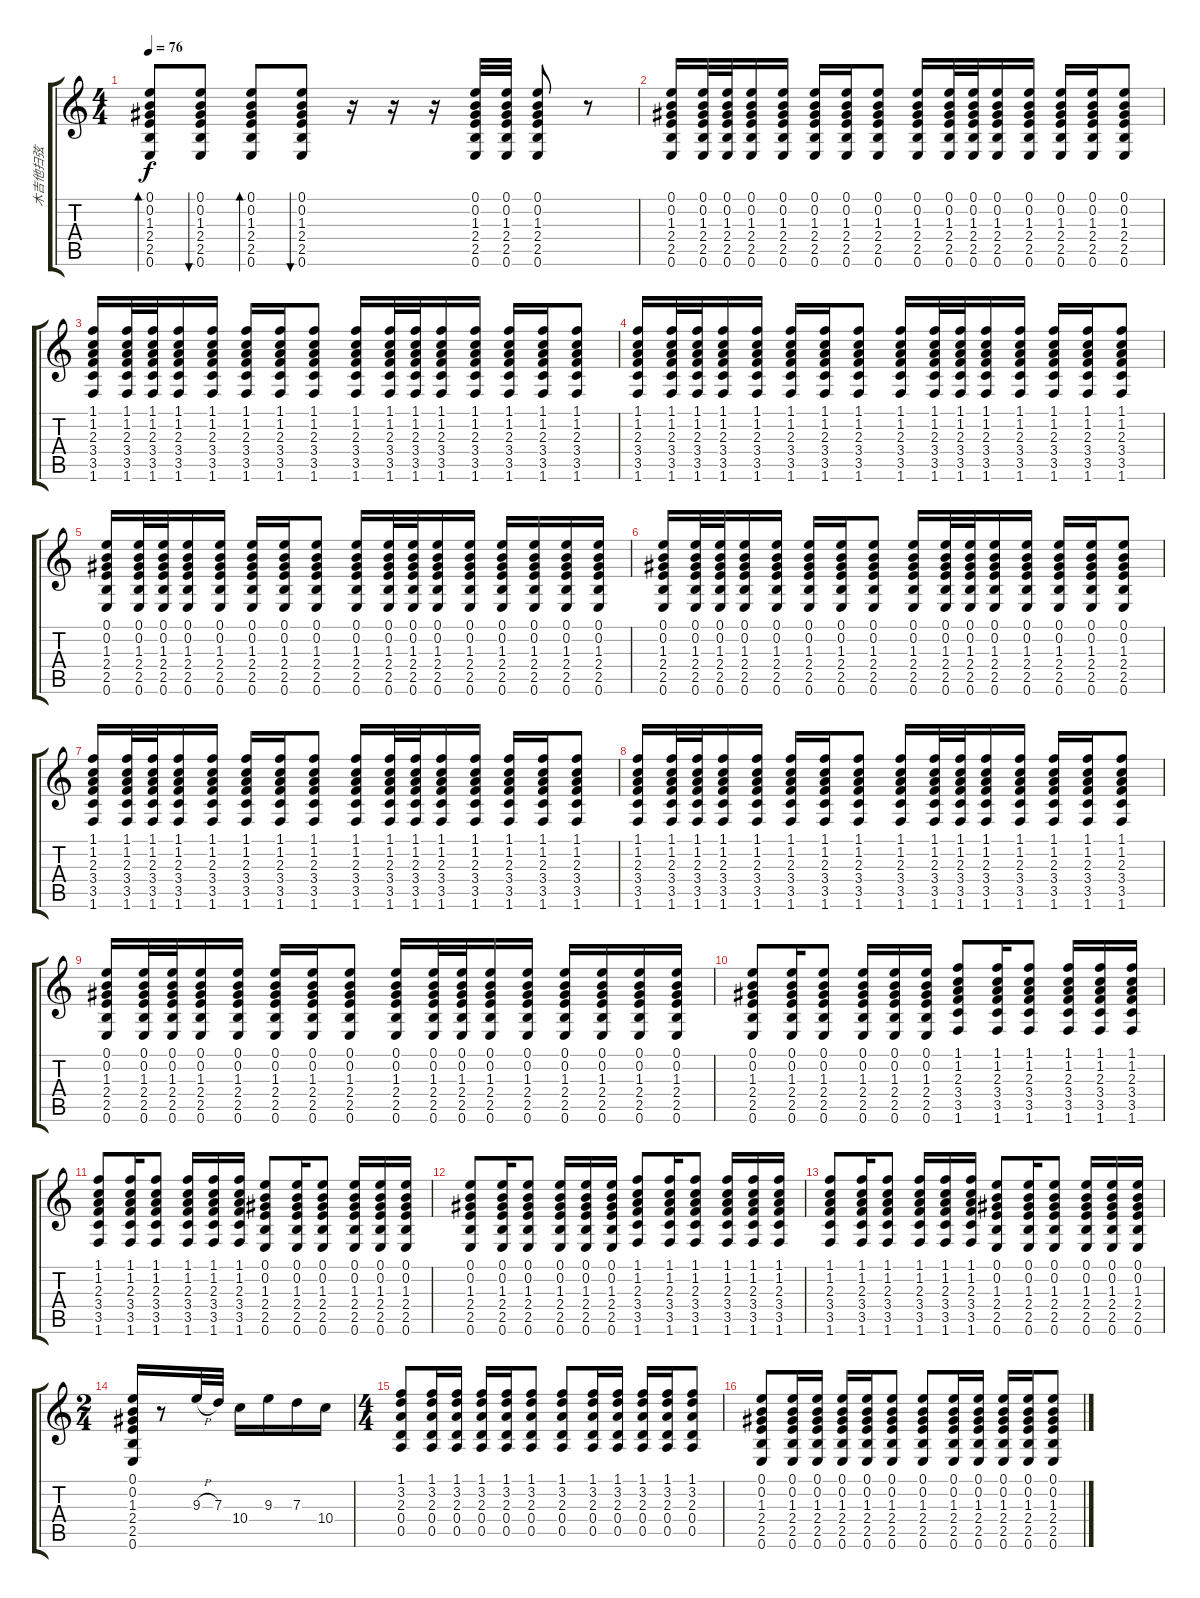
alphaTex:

\track ("木吉他扫弦" "木吉他扫弦") {instrument acousticguitarsteel}
\staff {score tabs}
\tuning (E4 B3 G3 D3 A2 E2) {hide}
\ts (4 4)
\tempo 76
\clef g2
\ks c
(0.1 0.2 1.3 2.4 2.5 0.6).8{bd 480 dy f} (0.1 0.2 1.3 2.4 2.5 0.6).8{bu 480} (0.1 0.2 1.3 2.4 2.5 0.6).8{bd 480} (0.1 0.2 1.3 2.4 2.5 0.6).8{bu 480} r.16 r.16 r.16 (0.1 0.2 1.3 2.4 2.5 0.6).32 (0.1 0.2 1.3 2.4 2.5 0.6).32 (0.1 0.2 1.3 2.4 2.5 0.6).8 r.8 |
(0.1 0.2 1.3 2.4 2.5 0.6).16 (0.1 0.2 1.3 2.4 2.5 0.6).32 (0.1 0.2 1.3 2.4 2.5 0.6).32 (0.1 0.2 1.3 2.4 2.5 0.6).16 (0.1 0.2 1.3 2.4 2.5 0.6).16 (0.1 0.2 1.3 2.4 2.5 0.6).16 (0.1 0.2 1.3 2.4 2.5 0.6).16 (0.1 0.2 1.3 2.4 2.5 0.6).8 (0.1 0.2 1.3 2.4 2.5 0.6).16 (0.1 0.2 1.3 2.4 2.5 0.6).32 (0.1 0.2 1.3 2.4 2.5 0.6).32 (0.1 0.2 1.3 2.4 2.5 0.6).16 (0.1 0.2 1.3 2.4 2.5 0.6).16 (0.1 0.2 1.3 2.4 2.5 0.6).16 (0.1 0.2 1.3 2.4 2.5 0.6).16 (0.1 0.2 1.3 2.4 2.5 0.6).8 |
(1.1 1.2 2.3 3.4 3.5 1.6).16 (1.1 1.2 2.3 3.4 3.5 1.6).32 (1.1 1.2 2.3 3.4 3.5 1.6).32 (1.1 1.2 2.3 3.4 3.5 1.6).16 (1.1 1.2 2.3 3.4 3.5 1.6).16 (1.1 1.2 2.3 3.4 3.5 1.6).16 (1.1 1.2 2.3 3.4 3.5 1.6).16 (1.1 1.2 2.3 3.4 3.5 1.6).8 (1.1 1.2 2.3 3.4 3.5 1.6).16 (1.1 1.2 2.3 3.4 3.5 1.6).32 (1.1 1.2 2.3 3.4 3.5 1.6).32 (1.1 1.2 2.3 3.4 3.5 1.6).16 (1.1 1.2 2.3 3.4 3.5 1.6).16 (1.1 1.2 2.3 3.4 3.5 1.6).16 (1.1 1.2 2.3 3.4 3.5 1.6).16 (1.1 1.2 2.3 3.4 3.5 1.6).8 |
(1.1 1.2 2.3 3.4 3.5 1.6).16 (1.1 1.2 2.3 3.4 3.5 1.6).32 (1.1 1.2 2.3 3.4 3.5 1.6).32 (1.1 1.2 2.3 3.4 3.5 1.6).16 (1.1 1.2 2.3 3.4 3.5 1.6).16 (1.1 1.2 2.3 3.4 3.5 1.6).16 (1.1 1.2 2.3 3.4 3.5 1.6).16 (1.1 1.2 2.3 3.4 3.5 1.6).8 (1.1 1.2 2.3 3.4 3.5 1.6).16 (1.1 1.2 2.3 3.4 3.5 1.6).32 (1.1 1.2 2.3 3.4 3.5 1.6).32 (1.1 1.2 2.3 3.4 3.5 1.6).16 (1.1 1.2 2.3 3.4 3.5 1.6).16 (1.1 1.2 2.3 3.4 3.5 1.6).16 (1.1 1.2 2.3 3.4 3.5 1.6).16 (1.1 1.2 2.3 3.4 3.5 1.6).8 |
(0.1 0.2 1.3 2.4 2.5 0.6).16 (0.1 0.2 1.3 2.4 2.5 0.6).32 (0.1 0.2 1.3 2.4 2.5 0.6).32 (0.1 0.2 1.3 2.4 2.5 0.6).16 (0.1 0.2 1.3 2.4 2.5 0.6).16 (0.1 0.2 1.3 2.4 2.5 0.6).16 (0.1 0.2 1.3 2.4 2.5 0.6).16 (0.1 0.2 1.3 2.4 2.5 0.6).8 (0.1 0.2 1.3 2.4 2.5 0.6).16 (0.1 0.2 1.3 2.4 2.5 0.6).32 (0.1 0.2 1.3 2.4 2.5 0.6).32 (0.1 0.2 1.3 2.4 2.5 0.6).16 (0.1 0.2 1.3 2.4 2.5 0.6).16 (0.1 0.2 1.3 2.4 2.5 0.6).16 (0.1 0.2 1.3 2.4 2.5 0.6).16 (0.1 0.2 1.3 2.4 2.5 0.6).16 (0.1 0.2 1.3 2.4 2.5 0.6).16 |
(0.1 0.2 1.3 2.4 2.5 0.6).16 (0.1 0.2 1.3 2.4 2.5 0.6).32 (0.1 0.2 1.3 2.4 2.5 0.6).32 (0.1 0.2 1.3 2.4 2.5 0.6).16 (0.1 0.2 1.3 2.4 2.5 0.6).16 (0.1 0.2 1.3 2.4 2.5 0.6).16 (0.1 0.2 1.3 2.4 2.5 0.6).16 (0.1 0.2 1.3 2.4 2.5 0.6).8 (0.1 0.2 1.3 2.4 2.5 0.6).16 (0.1 0.2 1.3 2.4 2.5 0.6).32 (0.1 0.2 1.3 2.4 2.5 0.6).32 (0.1 0.2 1.3 2.4 2.5 0.6).16 (0.1 0.2 1.3 2.4 2.5 0.6).16 (0.1 0.2 1.3 2.4 2.5 0.6).16 (0.1 0.2 1.3 2.4 2.5 0.6).16 (0.1 0.2 1.3 2.4 2.5 0.6).8 |
(1.1 1.2 2.3 3.4 3.5 1.6).16 (1.1 1.2 2.3 3.4 3.5 1.6).32 (1.1 1.2 2.3 3.4 3.5 1.6).32 (1.1 1.2 2.3 3.4 3.5 1.6).16 (1.1 1.2 2.3 3.4 3.5 1.6).16 (1.1 1.2 2.3 3.4 3.5 1.6).16 (1.1 1.2 2.3 3.4 3.5 1.6).16 (1.1 1.2 2.3 3.4 3.5 1.6).8 (1.1 1.2 2.3 3.4 3.5 1.6).16 (1.1 1.2 2.3 3.4 3.5 1.6).32 (1.1 1.2 2.3 3.4 3.5 1.6).32 (1.1 1.2 2.3 3.4 3.5 1.6).16 (1.1 1.2 2.3 3.4 3.5 1.6).16 (1.1 1.2 2.3 3.4 3.5 1.6).16 (1.1 1.2 2.3 3.4 3.5 1.6).16 (1.1 1.2 2.3 3.4 3.5 1.6).8 |
(1.1 1.2 2.3 3.4 3.5 1.6).16 (1.1 1.2 2.3 3.4 3.5 1.6).32 (1.1 1.2 2.3 3.4 3.5 1.6).32 (1.1 1.2 2.3 3.4 3.5 1.6).16 (1.1 1.2 2.3 3.4 3.5 1.6).16 (1.1 1.2 2.3 3.4 3.5 1.6).16 (1.1 1.2 2.3 3.4 3.5 1.6).16 (1.1 1.2 2.3 3.4 3.5 1.6).8 (1.1 1.2 2.3 3.4 3.5 1.6).16 (1.1 1.2 2.3 3.4 3.5 1.6).32 (1.1 1.2 2.3 3.4 3.5 1.6).32 (1.1 1.2 2.3 3.4 3.5 1.6).16 (1.1 1.2 2.3 3.4 3.5 1.6).16 (1.1 1.2 2.3 3.4 3.5 1.6).16 (1.1 1.2 2.3 3.4 3.5 1.6).16 (1.1 1.2 2.3 3.4 3.5 1.6).8 |
(0.1 0.2 1.3 2.4 2.5 0.6).16 (0.1 0.2 1.3 2.4 2.5 0.6).32 (0.1 0.2 1.3 2.4 2.5 0.6).32 (0.1 0.2 1.3 2.4 2.5 0.6).16 (0.1 0.2 1.3 2.4 2.5 0.6).16 (0.1 0.2 1.3 2.4 2.5 0.6).16 (0.1 0.2 1.3 2.4 2.5 0.6).16 (0.1 0.2 1.3 2.4 2.5 0.6).8 (0.1 0.2 1.3 2.4 2.5 0.6).16 (0.1 0.2 1.3 2.4 2.5 0.6).32 (0.1 0.2 1.3 2.4 2.5 0.6).32 (0.1 0.2 1.3 2.4 2.5 0.6).16 (0.1 0.2 1.3 2.4 2.5 0.6).16 (0.1 0.2 1.3 2.4 2.5 0.6).16 (0.1 0.2 1.3 2.4 2.5 0.6).16 (0.1 0.2 1.3 2.4 2.5 0.6).16 (0.1 0.2 1.3 2.4 2.5 0.6).16 |
(0.1 0.2 1.3 2.4 2.5 0.6).8 (0.1 0.2 1.3 2.4 2.5 0.6).16 (0.1 0.2 1.3 2.4 2.5 0.6).8 (0.1 0.2 1.3 2.4 2.5 0.6).16 (0.1 0.2 1.3 2.4 2.5 0.6).16 (0.1 0.2 1.3 2.4 2.5 0.6).16 (1.1 1.2 2.3 3.4 3.5 1.6).8 (1.1 1.2 2.3 3.4 3.5 1.6).16 (1.1 1.2 2.3 3.4 3.5 1.6).8 (1.1 1.2 2.3 3.4 3.5 1.6).16 (1.1 1.2 2.3 3.4 3.5 1.6).16 (1.1 1.2 2.3 3.4 3.5 1.6).16 |
(1.1 1.2 2.3 3.4 3.5 1.6).8 (1.1 1.2 2.3 3.4 3.5 1.6).16 (1.1 1.2 2.3 3.4 3.5 1.6).8 (1.1 1.2 2.3 3.4 3.5 1.6).16 (1.1 1.2 2.3 3.4 3.5 1.6).16 (1.1 1.2 2.3 3.4 3.5 1.6).16 (0.1 0.2 1.3 2.4 2.5 0.6).8 (0.1 0.2 1.3 2.4 2.5 0.6).16 (0.1 0.2 1.3 2.4 2.5 0.6).8 (0.1 0.2 1.3 2.4 2.5 0.6).16 (0.1 0.2 1.3 2.4 2.5 0.6).16 (0.1 0.2 1.3 2.4 2.5 0.6).16 |
(0.1 0.2 1.3 2.4 2.5 0.6).8 (0.1 0.2 1.3 2.4 2.5 0.6).16 (0.1 0.2 1.3 2.4 2.5 0.6).8 (0.1 0.2 1.3 2.4 2.5 0.6).16 (0.1 0.2 1.3 2.4 2.5 0.6).16 (0.1 0.2 1.3 2.4 2.5 0.6).16 (1.1 1.2 2.3 3.4 3.5 1.6).8 (1.1 1.2 2.3 3.4 3.5 1.6).16 (1.1 1.2 2.3 3.4 3.5 1.6).8 (1.1 1.2 2.3 3.4 3.5 1.6).16 (1.1 1.2 2.3 3.4 3.5 1.6).16 (1.1 1.2 2.3 3.4 3.5 1.6).16 |
(1.1 1.2 2.3 3.4 3.5 1.6).8 (1.1 1.2 2.3 3.4 3.5 1.6).16 (1.1 1.2 2.3 3.4 3.5 1.6).8 (1.1 1.2 2.3 3.4 3.5 1.6).16 (1.1 1.2 2.3 3.4 3.5 1.6).16 (1.1 1.2 2.3 3.4 3.5 1.6).16 (0.1 0.2 1.3 2.4 2.5 0.6).8 (0.1 0.2 1.3 2.4 2.5 0.6).16 (0.1 0.2 1.3 2.4 2.5 0.6).8 (0.1 0.2 1.3 2.4 2.5 0.6).16 (0.1 0.2 1.3 2.4 2.5 0.6).16 (0.1 0.2 1.3 2.4 2.5 0.6).16 |
\ts (2 4)
(0.1 0.2 1.3 2.4 2.5 0.6).16 r.8 9.3{h}.32 7.3.32 10.4.16 9.3.16 7.3.16 10.4.16 |
\ts (4 4)
(1.1 3.2 2.3 0.4 0.5).8 (1.1 3.2 2.3 0.4 0.5).16 (1.1 3.2 2.3 0.4 0.5).16 (1.1 3.2 2.3 0.4 0.5).16 (1.1 3.2 2.3 0.4 0.5).16 (1.1 3.2 2.3 0.4 0.5).8 (1.1 3.2 2.3 0.4 0.5).8 (1.1 3.2 2.3 0.4 0.5).16 (1.1 3.2 2.3 0.4 0.5).16 (1.1 3.2 2.3 0.4 0.5).16 (1.1 3.2 2.3 0.4 0.5).16 (1.1 3.2 2.3 0.4 0.5).8 |
(0.1 0.2 1.3 2.4 2.5 0.6).8 (0.1 0.2 1.3 2.4 2.5 0.6).16 (0.1 0.2 1.3 2.4 2.5 0.6).16 (0.1 0.2 1.3 2.4 2.5 0.6).16 (0.1 0.2 1.3 2.4 2.5 0.6).16 (0.1 0.2 1.3 2.4 2.5 0.6).8 (0.1 0.2 1.3 2.4 2.5 0.6).8 (0.1 0.2 1.3 2.4 2.5 0.6).16 (0.1 0.2 1.3 2.4 2.5 0.6).16 (0.1 0.2 1.3 2.4 2.5 0.6).16 (0.1 0.2 1.3 2.4 2.5 0.6).16 (0.1 0.2 1.3 2.4 2.5 0.6).8
